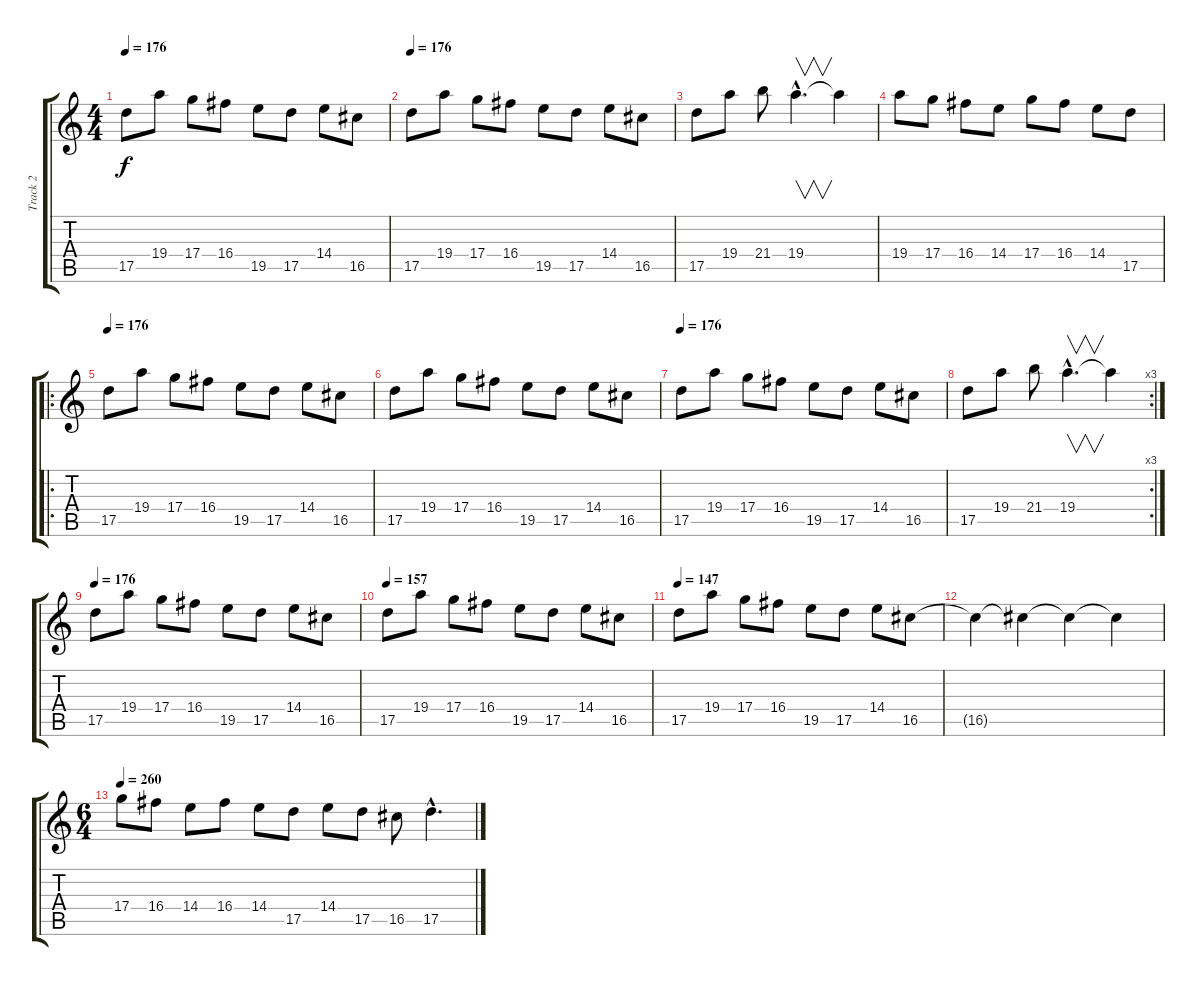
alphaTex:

\track ("Track 2" "Track 2") {instrument distortionguitar}
\staff {score tabs}
\tuning (E4 B3 G3 D3 A2 E2) {hide}
\ts (4 4)
\tempo 176
\clef g2
\ks c
17.5.8{dy f} 19.4.8 17.4.8 16.4.8 19.5.8 17.5.8 14.4.8 16.5.8 |
\tempo 176
17.5.8 19.4.8 17.4.8 16.4.8 19.5.8 17.5.8 14.4.8 16.5.8 |
17.5.8 19.4.8 21.4.8 19.4{hac}.4{v d} 19.4{t}.4 |
19.4.8 17.4.8 16.4.8 14.4.8 17.4.8 16.4.8 14.4.8 17.5.8 |
\ro
\tempo 176
17.5.8 19.4.8 17.4.8 16.4.8 19.5.8 17.5.8 14.4.8 16.5.8 |
17.5.8 19.4.8 17.4.8 16.4.8 19.5.8 17.5.8 14.4.8 16.5.8 |
\tempo 176
17.5.8 19.4.8 17.4.8 16.4.8 19.5.8 17.5.8 14.4.8 16.5.8 |
\rc 3
17.5.8 19.4.8 21.4.8 19.4{hac}.4{v d} 19.4{t}.4 |
\tempo 176
17.5.8 19.4.8 17.4.8 16.4.8 19.5.8 17.5.8 14.4.8 16.5.8 |
\tempo 157
17.5.8 19.4.8 17.4.8 16.4.8 19.5.8 17.5.8 14.4.8 16.5.8 |
\tempo 147
17.5.8 19.4.8 17.4.8 16.4.8 19.5.8 17.5.8 14.4.8 16.5.8 |
16.5{t}.4 16.5{t}.4 16.5{t}.4 16.5{t}.4 |
\ts (6 4)
\tempo 260
17.4.8 16.4.8 14.4.8 16.4.8 14.4.8 17.5.8 14.4.8 17.5.8 16.5.8 17.5{hac}.4{d}
